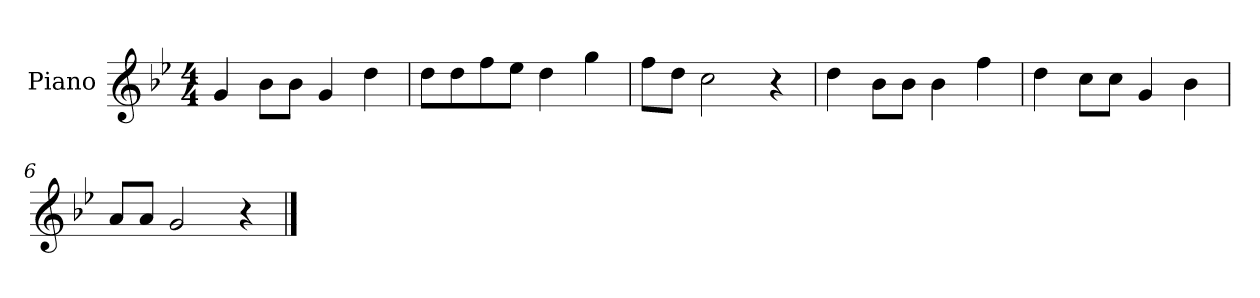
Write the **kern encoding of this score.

**kern
*part1
*staff1
*I"Piano
*I'P-no
*clefG2
*k[b-e-]
*M4/4
*MM90
=1
4g/
8b-\L
8b-\J
4g/
4dd\
=2
8dd\L
8dd\
8ff\
8ee-\J
4dd\
4gg\
=3
8ff\L
8dd\J
2cc\
4r
=4
4dd\
8b-\L
8b-\J
4b-\
4ff\
=5
4dd\
8cc\L
8cc\J
4g/
4b-\
=6
8a/L
8a/J
2g/
4r
==
*-
